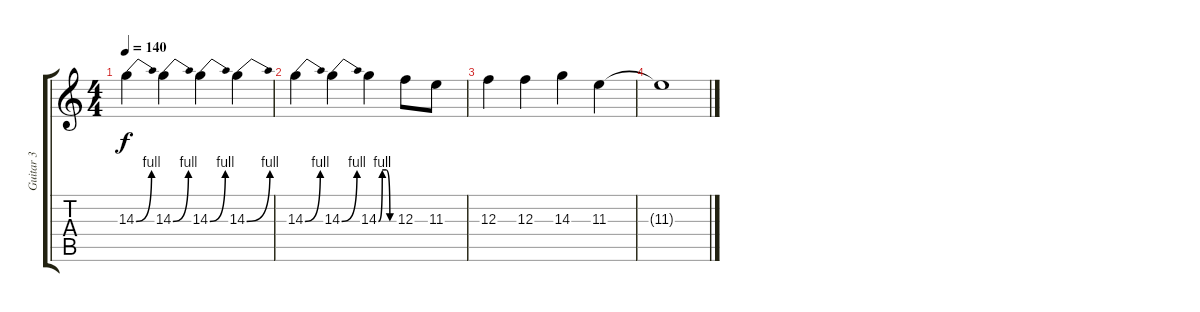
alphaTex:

\track ("Guitar 3" "Guitar 3") {instrument distortionguitar}
\staff {score tabs}
\tuning (D4 A3 F3 C3 G2 D2) {hide}
\ts (4 4)
\tempo 140
\clef g2
\ks c
14.3{be (bend 0 0 60 4)}.4{dy f} 14.3{be (bend 0 0 60 4)}.4 14.3{be (bend 0 0 60 4)}.4 14.3{be (bend 0 0 60 4)}.4 |
14.3{be (bend 0 0 60 4)}.4 14.3{be (bend 0 0 60 4)}.4 14.3{be (custom 0 0 15 4 30 4 45 0 60 0)}.4 12.3.8 11.3.8 |
12.3.4 12.3.4 14.3.4 11.3.4 |
11.3{t}.1
